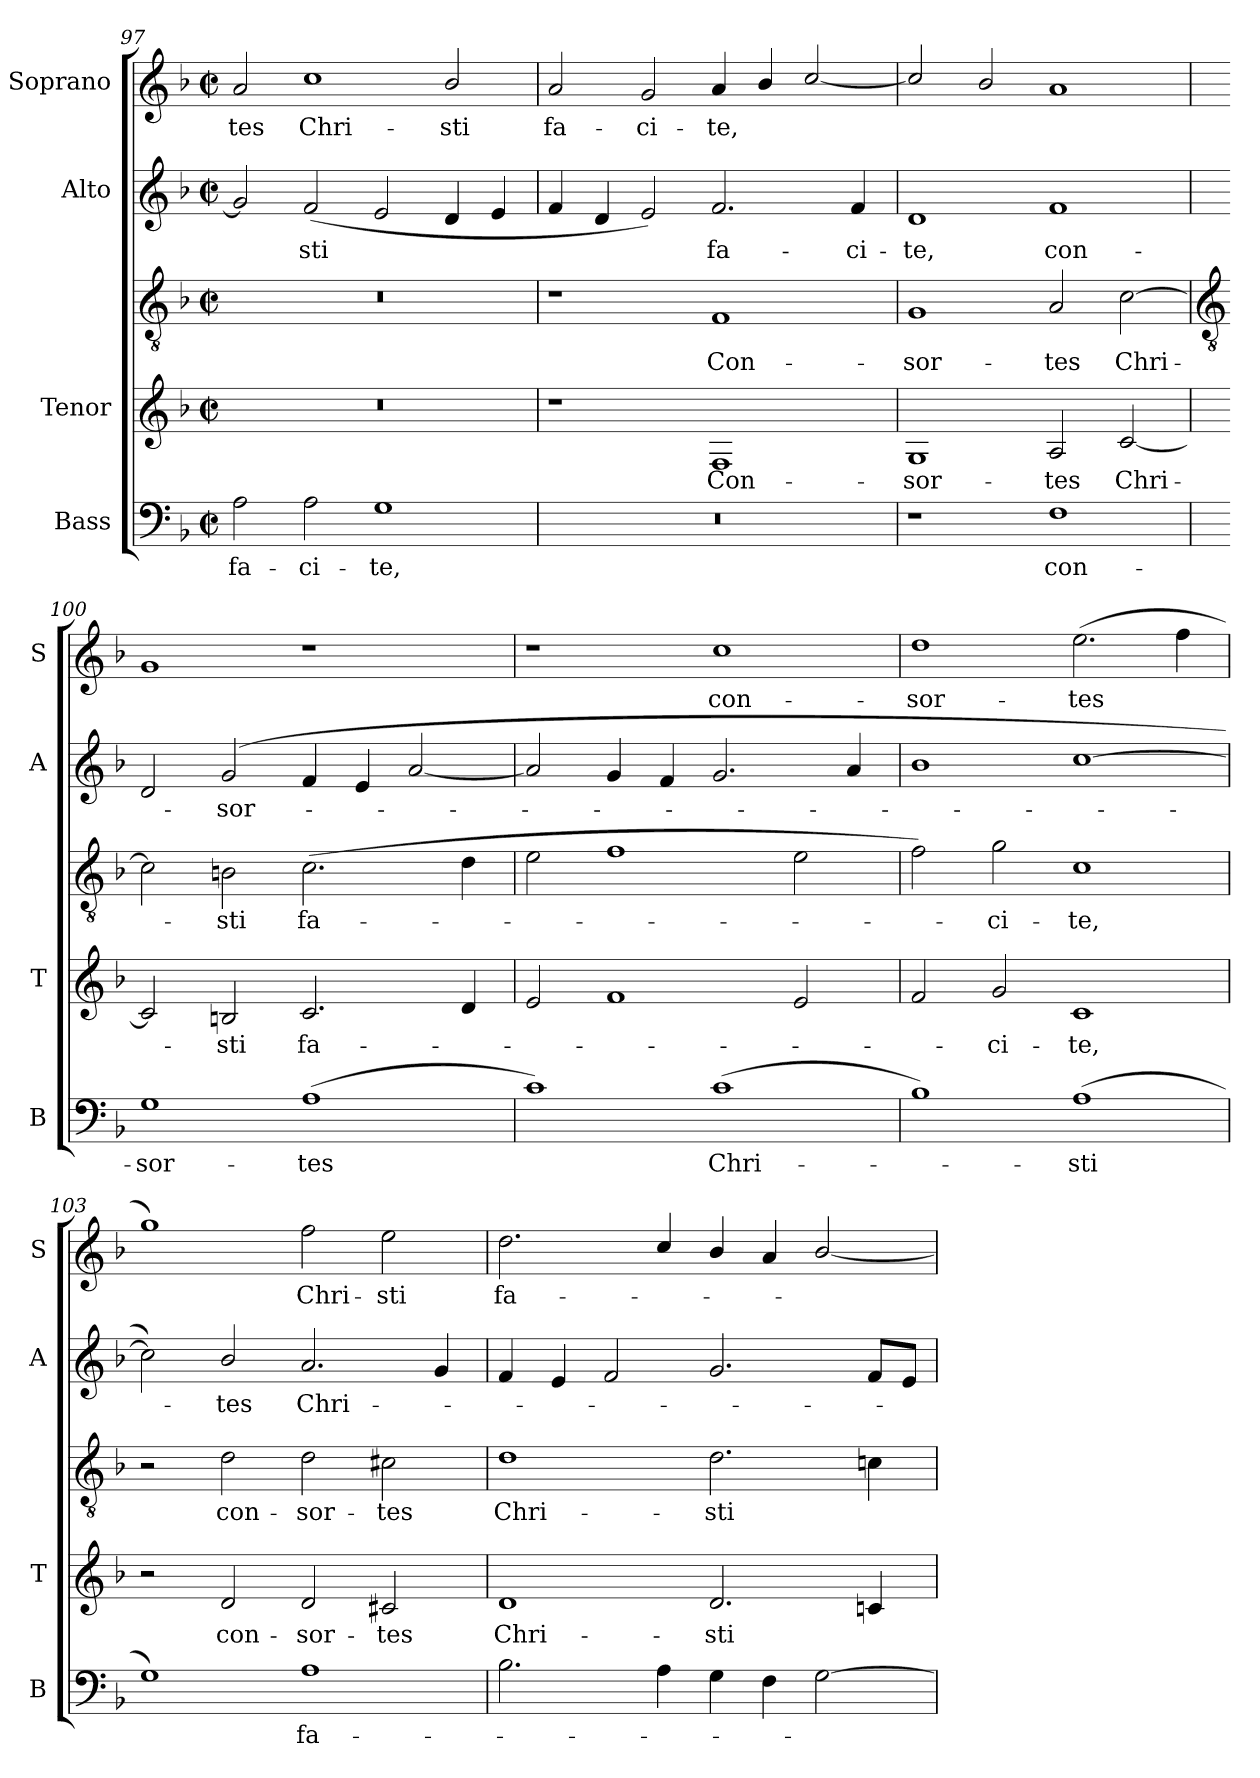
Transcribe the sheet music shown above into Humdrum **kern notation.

**kern	**text	**kern	**text	**kern	**text	**kern	**text	**kern	**text
*part4	*part4	*part3	*part3	*part3	*part3	*part2	*part2	*part1	*part1
*staff5	*staff5	*staff4	*staff4	*staff3	*staff3	*staff2	*staff2	*staff1	*staff1
*I"Bass	*	*I"Tenor	*	*	*	*I"Alto	*	*I"Soprano	*
*I'B	*	*I'T	*	*	*	*I'A	*	*I'S	*
*clefF4	*	*	*	*clefGv2	*	*clefG2	*	*clefG2	*
*k[b-]	*	*k[b-]	*	*k[b-]	*	*k[b-]	*	*k[b-]	*
*F:	*	*F:	*	*F:	*	*F:	*	*F:	*
*M4/2	*	*M4/2	*	*M4/2	*	*M4/2	*	*M4/2	*
*met(c|)	*	*met(c|)	*	*met(c|)	*	*met(c|)	*	*met(c|)	*
=97	=97	=97	=97	=97	=97	=97	=97	=97	=97
!	!LO:LY:b	!	!	!	!	!	!	!	!LO:LY:b
2A	fa-	0r	.	0r	.	2g]	.	2a	-tes
!	!LO:LY:b	!	!	!	!	!	!LO:LY:b	!	!LO:LY:b
2A	-ci-	.	.	.	.	(<2f	sti	1cc	Chri-
!	!LO:LY:b	!	!	!	!	!	!	!	!
1G	-te,	.	.	.	.	2e	.	.	.
!	!	!	!	!	!	!	!	!	!LO:LY:b
.	.	.	.	.	.	4d	.	2b-/	-sti
.	.	.	.	.	.	4e	.	.	.
=98	=98	=98	=98	=98	=98	=98	=98	=98	=98
!	!	!	!	!	!	!	!	!	!LO:LY:b
0r	.	1r	.	1r	.	4f	.	2a	fa-
.	.	.	.	.	.	4d	.	.	.
!	!	!	!	!	!	!	!	!	!LO:LY:b
.	.	.	.	.	.	2e)	.	2g	-ci-
!	!	!	!LO:LY:b	!	!LO:LY:b	!	!LO:LY:b	!	!LO:LY:b
.	.	1F	Con-	1F	Con-	2.f	fa-	4a	-te,
.	.	.	.	.	.	.	.	4b-/	.
.	.	.	.	.	.	.	.	[2cc/	.
!	!	!	!	!	!	!	!LO:LY:b	!	!
.	.	.	.	.	.	4f	-ci-	.	.
=99	=99	=99	=99	=99	=99	=99	=99	=99	=99
!	!	!	!LO:LY:b	!	!LO:LY:b	!	!LO:LY:b	!	!
1r	.	1G	-sor-	1G	-sor-	1d	-te,	2cc/]	.
.	.	.	.	.	.	.	.	2b-/	.
!	!LO:LY:b	!	!LO:LY:b	!	!LO:LY:b	!	!LO:LY:b	!	!
1F	con-	2A	-tes	2A	-tes	1f	con-	1a\	.
!	!	!	!LO:LY:b	!	!LO:LY:b	!	!	!	!
.	.	[2c	Chri-	[2c	Chri-	.	.	.	.
!!LO:LB:g=z
=100	=100	=100	=100	=100	=100	=100	=100	=100	=100
*	*	*	*	*clefGv2	*	*	*	*	*
!	!LO:LY:b	!	!	!	!	!	!	!	!
1G	-sor-	2c]	.	2c]	.	2d	.	1g	.
!	!	!	!LO:LY:b	!	!LO:LY:b	!	!LO:LY:b	!	!
.	.	2B	sti	2B	sti	(<2g	sor-	.	.
!	!LO:LY:b	!	!LO:LY:b	!	!LO:LY:b	!	!	!	!
(>1A	-tes	2.c	fa-	(>2.c	fa-	4f	.	1r	.
.	.	.	.	.	.	4e	.	.	.
.	.	.	.	.	.	[2a	.	.	.
.	.	4d	.	4d	.	.	.	.	.
=101	=101	=101	=101	=101	=101	=101	=101	=101	=101
1c)	.	2e	.	2e	.	2a]	.	1r	.
.	.	1f	.	1f	.	4g	.	.	.
.	.	.	.	.	.	4f	.	.	.
!	!LO:LY:b	!	!	!	!	!	!	!	!LO:LY:b
(>1c	Chri-	.	.	.	.	2.g	.	1cc	con-
.	.	2e	.	2e	.	.	.	.	.
.	.	.	.	.	.	4a	.	.	.
=102	=102	=102	=102	=102	=102	=102	=102	=102	=102
!	!	!	!	!	!	!	!	!	!LO:LY:b
1B-)	.	2f	.	2f)	.	1b-	.	1dd	-sor-
!	!	!	!LO:LY:b	!	!LO:LY:b	!	!	!	!
.	.	2g	ci-	2g	ci-	.	.	.	.
!	!LO:LY:b	!	!LO:LY:b	!	!LO:LY:b	!	!	!	!LO:LY:b
(>1A	sti	1c	-te,	1c	-te,	[1cc	.	(>2.ee	-tes
.	.	.	.	.	.	.	.	4ff	.
=103	=103	=103	=103	=103	=103	=103	=103	=103	=103
1G)	.	2r	.	2r	.	2cc])	.	1gg)	.
!	!	!	!LO:LY:b	!	!LO:LY:b	!	!LO:LY:b	!	!
.	.	2d	con-	2d	con-	2b-/	tes	.	.
!	!LO:LY:b	!	!LO:LY:b	!	!LO:LY:b	!	!LO:LY:b	!	!LO:LY:b
1A	fa-	2d	-sor-	2d	-sor-	2.a	Chri-	2ff	Chri-
!	!	!	!LO:LY:b	!	!LO:LY:b	!	!	!	!LO:LY:b
.	.	2c#	-tes	2c#	-tes	.	.	2ee	-sti
.	.	.	.	.	.	4g	.	.	.
=104	=104	=104	=104	=104	=104	=104	=104	=104	=104
!	!	!	!LO:LY:b	!	!LO:LY:b	!	!	!	!LO:LY:b
2.B-	.	1d	Chri-	1d	Chri-	4f	.	2.dd	fa-
.	.	.	.	.	.	4e	.	.	.
.	.	.	.	.	.	2f	.	.	.
4A	.	.	.	.	.	.	.	4cc/	.
!	!	!	!LO:LY:b	!	!LO:LY:b	!	!	!	!
4G	.	2.d	-sti	2.d	-sti	2.g	.	4b-/	.
4F	.	.	.	.	.	.	.	4a/	.
[2G	.	.	.	.	.	.	.	[2b-/	.
.	.	4cn	.	4cn	.	8fL	.	.	.
.	.	.	.	.	.	8eJ	.	.	.
=	=	=	=	=	=	=	=	=	=
*-	*-	*-	*-	*-	*-	*-	*-	*-	*-
